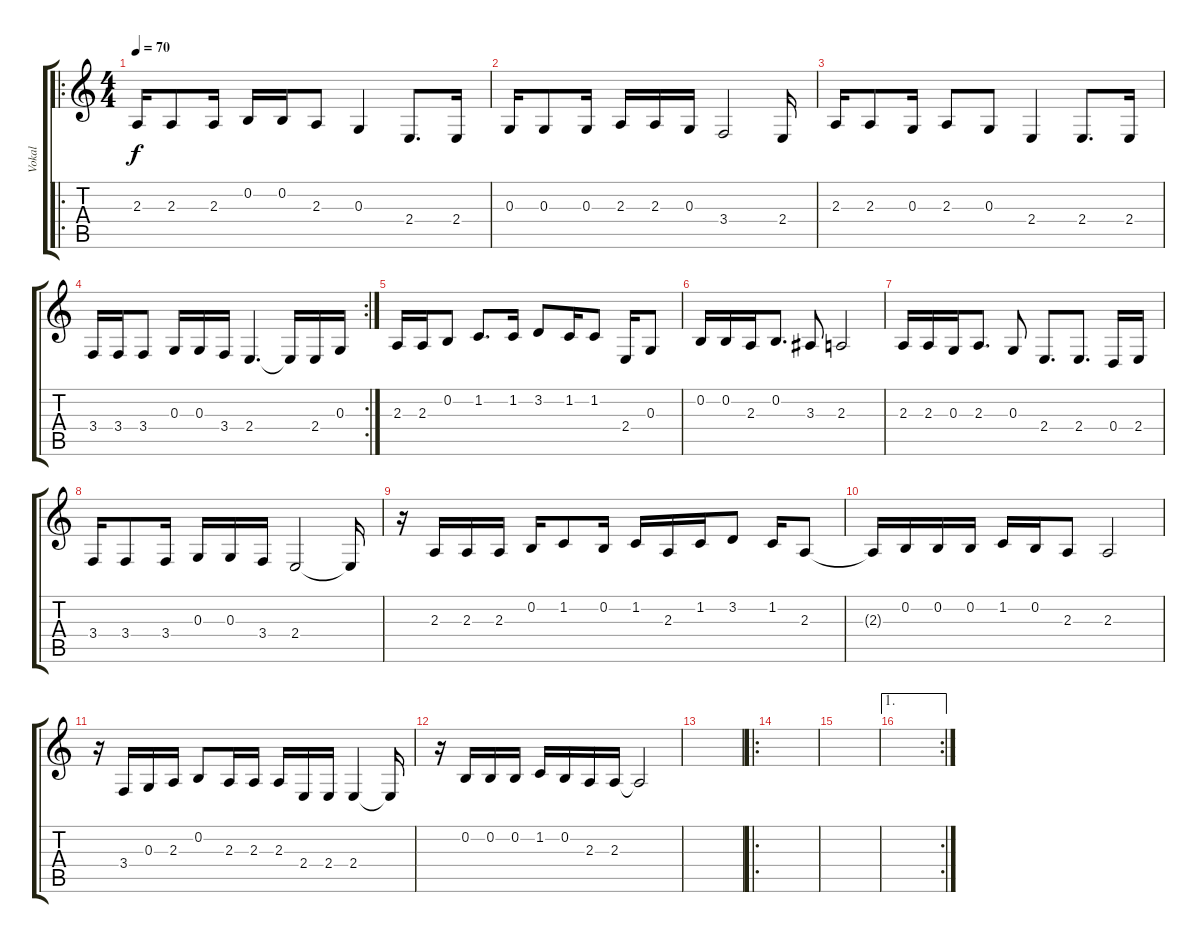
\track ("Vokal" "Vokal") {instrument synthbrass1}
\staff {score tabs}
\tuning (E4 B3 G3 D3 A2 E2) {hide}
\ro
\ts (4 4)
\tempo 70
\clef g2
\ks aminor
2.3.16{dy f} 2.3.8 2.3.16 0.2.16 0.2.16 2.3.8 0.3.4 2.4.8{d} 2.4.16 |
0.3.16 0.3.8 0.3.16 2.3.16 2.3.16 0.3.16 3.4.2 2.4.16 |
2.3.16 2.3.8 0.3.16 2.3.8 0.3.8 2.4.4 2.4.8{d} 2.4.16 |
\rc 2
3.4.16 3.4.16 3.4.8 0.3.16 0.3.16 3.4.16 2.4.4{d} 2.4{t}.16 2.4.16 0.3.16 |
2.3.16 2.3.16 0.2.8 1.2.8{d} 1.2.16 3.2.8 1.2.16 1.2.8 2.4.16 0.3.8 |
0.2.16 0.2.16 2.3.16 0.2.8{d} 3.3.8 2.3.2 |
2.3.16 2.3.16 0.3.16 2.3.8{d} 0.3.8 2.4.8{d} 2.4.8{d} 0.4.16 2.4.16 |
3.4.16 3.4.8 3.4.16 0.3.16 0.3.16 3.4.16 2.4.2 2.4{t}.16 |
r.16 2.3.16 2.3.16 2.3.16 0.2.16 1.2.8 0.2.16 1.2.16 2.3.16 1.2.16 3.2.8 1.2.16 2.3.8 |
2.3{t}.16 0.2.16 0.2.16 0.2.16 1.2.16 0.2.16 2.3.8 2.3.2 |
r.16 3.4.16 0.3.16 2.3.16 0.2.8 2.3.16 2.3.16 2.3.16 2.4.16 2.4.16 2.4.4 2.4{t}.16 |
r.16 0.2.16 0.2.16 0.2.16 1.2.16 0.2.16 2.3.16 2.3.16 2.3{t}.2 |
|
\ro
|
|
\ae 1
\rc 2
